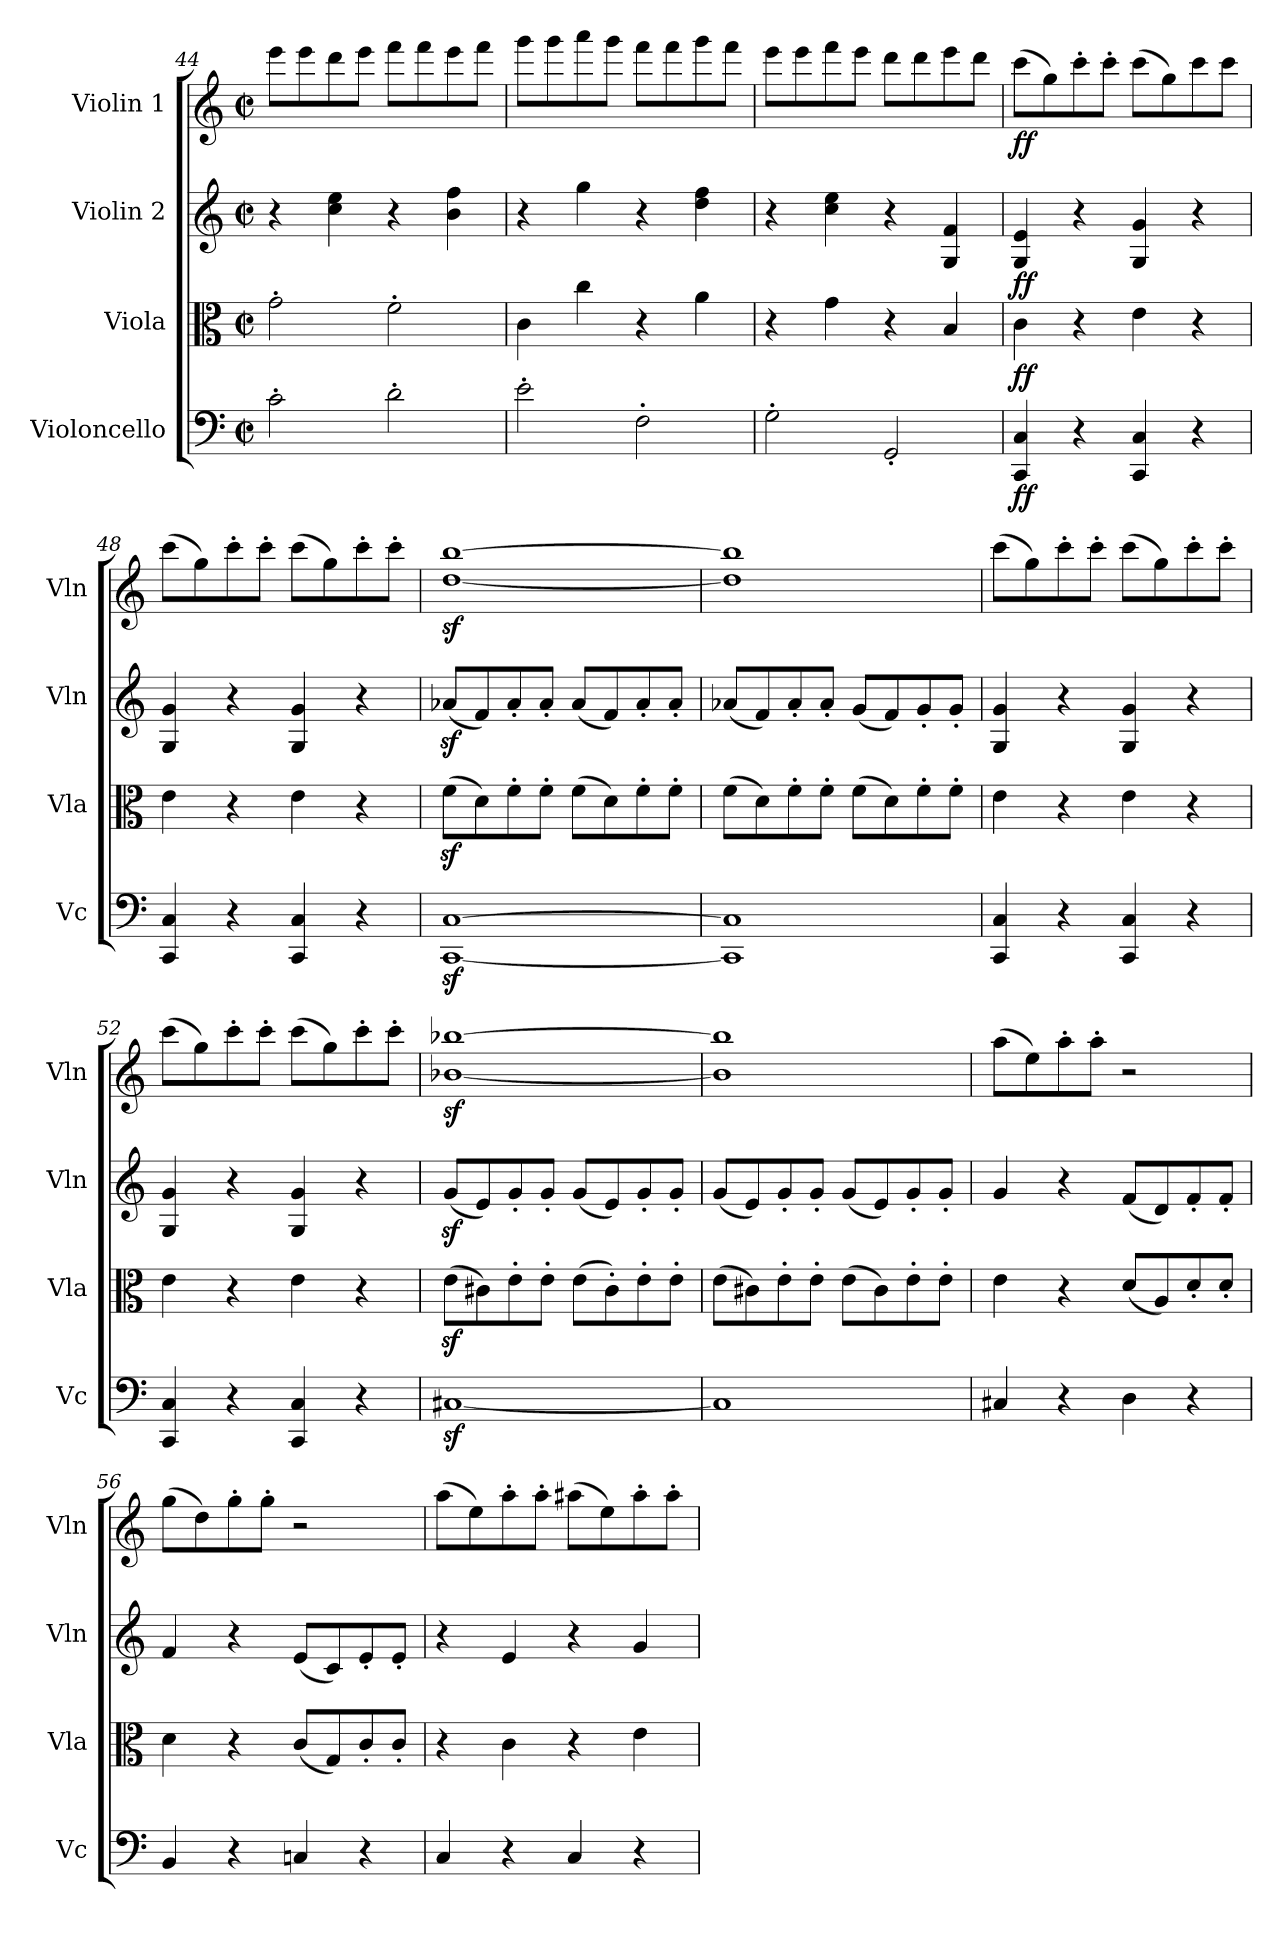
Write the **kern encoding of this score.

**kern	**dynam	**kern	**dynam	**kern	**dynam	**kern	**dynam
*part4	*part4	*part3	*part3	*part2	*part2	*part1	*part1
*staff4	*staff4	*staff3	*staff3	*staff2	*staff2	*staff1	*staff1
*I"Violoncello	*	*I"Viola	*	*I"Violin 2	*	*I"Violin 1	*
*I'Vc	*	*I'Vla	*	*I'Vln	*	*I'Vln	*
*clefF4	*	*clefC3	*	*clefG2	*	*clefG2	*
*k[]	*	*k[]	*	*k[]	*	*k[]	*
*M2/2	*	*M2/2	*	*M2/2	*	*M2/2	*
*met(c|)	*	*met(c|)	*	*met(c|)	*	*met(c|)	*
=44	=44	=44	=44	=44	=44	=44	=44
!	!LO:DY:b	!	!	!	!	!	!
!	!LO:DY:n=1:b	!	!LO:DY:b	!	!	!	!
!	!	!	!LO:DY:n=1:b	!	!	!	!LO:DY:b
!	!	!	!	!	!	!	!LO:DY:n=1:b
2c'\	other-dynamics f	2g'\	other-dynamics f	4r	.	8eee\L	other-dynamics f
.	.	.	.	.	.	8eee\	.
!	!	!	!	!	!LO:DY:b	!	!
!	!	!	!	!	!LO:DY:n=1:b	!	!
.	.	.	.	4cc\ 4ee\	other-dynamics f	8ddd\	.
.	.	.	.	.	.	8eee\J	.
2d'\	.	2f'\	.	4r	.	8fff\L	.
.	.	.	.	.	.	8fff\	.
.	.	.	.	4b\ 4ff\	.	8eee\	.
.	.	.	.	.	.	8fff\J	.
=45	=45	=45	=45	=45	=45	=45	=45
2e'\	.	4c\	.	4r	.	8ggg\L	.
.	.	.	.	.	.	8ggg\	.
.	.	4cc\	.	4gg\	.	8aaa\	.
.	.	.	.	.	.	8ggg\J	.
2F'\	.	4r	.	4r	.	8fff\L	.
.	.	.	.	.	.	8fff\	.
.	.	4a\	.	4dd\ 4ff\	.	8ggg\	.
.	.	.	.	.	.	8fff\J	.
!!LO:LB:g=z
=46	=46	=46	=46	=46	=46	=46	=46
2G'\	.	4r	.	4r	.	8eee\L	.
.	.	.	.	.	.	8eee\	.
.	.	4g\	.	4cc\ 4ee\	.	8fff\	.
.	.	.	.	.	.	8eee\J	.
2GG'/	.	4r	.	4r	.	8ddd\L	.
.	.	.	.	.	.	8ddd\	.
.	.	4B/	.	4G/ 4f/	.	8eee\	.
.	.	.	.	.	.	8ddd\J	.
=47	=47	=47	=47	=47	=47	=47	=47
!	!LO:DY:b	!	!LO:DY:b	!	!LO:DY:b	!	!LO:DY:b
4CC/ 4C/	ff	4c\	ff	4G/ 4e/	ff	(8ccc\L	ff
.	.	.	.	.	.	8gg\)	.
4r	.	4r	.	4r	.	8ccc'\	.
.	.	.	.	.	.	8ccc'\J	.
4CC/ 4C/	.	4e\	.	4G/ 4g/	.	(8ccc\L	.
.	.	.	.	.	.	8gg\)	.
4r	.	4r	.	4r	.	8ccc\	.
.	.	.	.	.	.	8ccc\J	.
=48	=48	=48	=48	=48	=48	=48	=48
4CC/ 4C/	.	4e\	.	4G/ 4g/	.	(8ccc\L	.
.	.	.	.	.	.	8gg\)	.
4r	.	4r	.	4r	.	8ccc'\	.
.	.	.	.	.	.	8ccc'\J	.
4CC/ 4C/	.	4e\	.	4G/ 4g/	.	(8ccc\L	.
.	.	.	.	.	.	8gg\)	.
4r	.	4r	.	4r	.	8ccc'\	.
.	.	.	.	.	.	8ccc'\J	.
!!LO:LB:g=z
=49	=49	=49	=49	=49	=49	=49	=49
[<1CCz< [>1Cz<	.	(8fz<\L	.	(8a-Xz</L	.	[<1ddz< [>1bbz<	.
.	.	8d\)	.	8f/)	.	.	.
.	.	8f'\	.	8a-'/	.	.	.
.	.	8f'\J	.	8a-'/J	.	.	.
.	.	(8f\L	.	(8a-/L	.	.	.
.	.	8d\)	.	8f/)	.	.	.
.	.	8f'\	.	8a-'/	.	.	.
.	.	8f'\J	.	8a-'/J	.	.	.
=50	=50	=50	=50	=50	=50	=50	=50
1CC] 1C]	.	(8f\L	.	(8a-X/L	.	1dd] 1bb]	.
.	.	8d\)	.	8f/)	.	.	.
.	.	8f'\	.	8a-'/	.	.	.
.	.	8f'\J	.	8a-'/J	.	.	.
.	.	(8f\L	.	(8g/L	.	.	.
.	.	8d\)	.	8f/)	.	.	.
.	.	8f'\	.	8g'/	.	.	.
.	.	8f'\J	.	8g'/J	.	.	.
=51	=51	=51	=51	=51	=51	=51	=51
4CC/ 4C/	.	4e\	.	4G/ 4g/	.	(8ccc\L	.
.	.	.	.	.	.	8gg\)	.
4r	.	4r	.	4r	.	8ccc'\	.
.	.	.	.	.	.	8ccc'\J	.
4CC/ 4C/	.	4e\	.	4G/ 4g/	.	(8ccc\L	.
.	.	.	.	.	.	8gg\)	.
4r	.	4r	.	4r	.	8ccc'\	.
.	.	.	.	.	.	8ccc'\J	.
=52	=52	=52	=52	=52	=52	=52	=52
4CC/ 4C/	.	4e\	.	4G/ 4g/	.	(8ccc\L	.
.	.	.	.	.	.	8gg\)	.
4r	.	4r	.	4r	.	8ccc'\	.
.	.	.	.	.	.	8ccc'\J	.
4CC/ 4C/	.	4e\	.	4G/ 4g/	.	(8ccc\L	.
.	.	.	.	.	.	8gg\)	.
4r	.	4r	.	4r	.	8ccc'\	.
.	.	.	.	.	.	8ccc'\J	.
=53	=53	=53	=53	=53	=53	=53	=53
[<1C#Xz<	.	(>8ez<\L	.	(8gz</L	.	[<1b-Xz< [>1bb-Xz<	.
.	.	8c#X\)	.	8e/)	.	.	.
.	.	8e'\	.	8g'/	.	.	.
.	.	8e'\J	.	8g'/J	.	.	.
.	.	(>8e\L	.	(8g/L	.	.	.
.	.	8c#'\)	.	8e/)	.	.	.
.	.	8e'\	.	8g'/	.	.	.
.	.	8e'\J	.	8g'/J	.	.	.
!!LO:LB:g=z
=54	=54	=54	=54	=54	=54	=54	=54
1C#]	.	(>8e\L	.	(8g/L	.	1b-] 1bb-]	.
.	.	8c#X\)	.	8e/)	.	.	.
.	.	8e'\	.	8g'/	.	.	.
.	.	8e'\J	.	8g'/J	.	.	.
.	.	(8e\L	.	(8g/L	.	.	.
.	.	8c#\)	.	8e/)	.	.	.
.	.	8e'\	.	8g'/	.	.	.
.	.	8e'\J	.	8g'/J	.	.	.
=55	=55	=55	=55	=55	=55	=55	=55
4C#X/	.	4e\	.	4g/	.	(8aa\L	.
.	.	.	.	.	.	8ee\)	.
4r	.	4r	.	4r	.	8aa'\	.
.	.	.	.	.	.	8aa'\J	.
4D\	.	(8d/L	.	(8f/L	.	2r	.
.	.	8A/)	.	8d/)	.	.	.
4r	.	8d'/	.	8f'/	.	.	.
.	.	8d'/J	.	8f'/J	.	.	.
=56	=56	=56	=56	=56	=56	=56	=56
4BB/	.	4d\	.	4f/	.	(8gg\L	.
.	.	.	.	.	.	8dd\)	.
4r	.	4r	.	4r	.	8gg'\	.
.	.	.	.	.	.	8gg'\J	.
4Cn/	.	(8c/L	.	(8e/L	.	2r	.
.	.	8G/)	.	8c/)	.	.	.
4r	.	8c'/	.	8e'/	.	.	.
.	.	8c'/J	.	8e'/J	.	.	.
!!LO:LB:g=z
=57	=57	=57	=57	=57	=57	=57	=57
4C/	.	4r	.	4r	.	(8aa\L	.
.	.	.	.	.	.	8ee\)	.
4r	.	4c\	.	4e/	.	8aa'\	.
.	.	.	.	.	.	8aa'\J	.
4C/	.	4r	.	4r	.	(8aa#X\L	.
.	.	.	.	.	.	8ee\)	.
4r	.	4e\	.	4g/	.	8aa#'\	.
.	.	.	.	.	.	8aa#'\J	.
=	=	=	=	=	=	=	=
*-	*-	*-	*-	*-	*-	*-	*-
